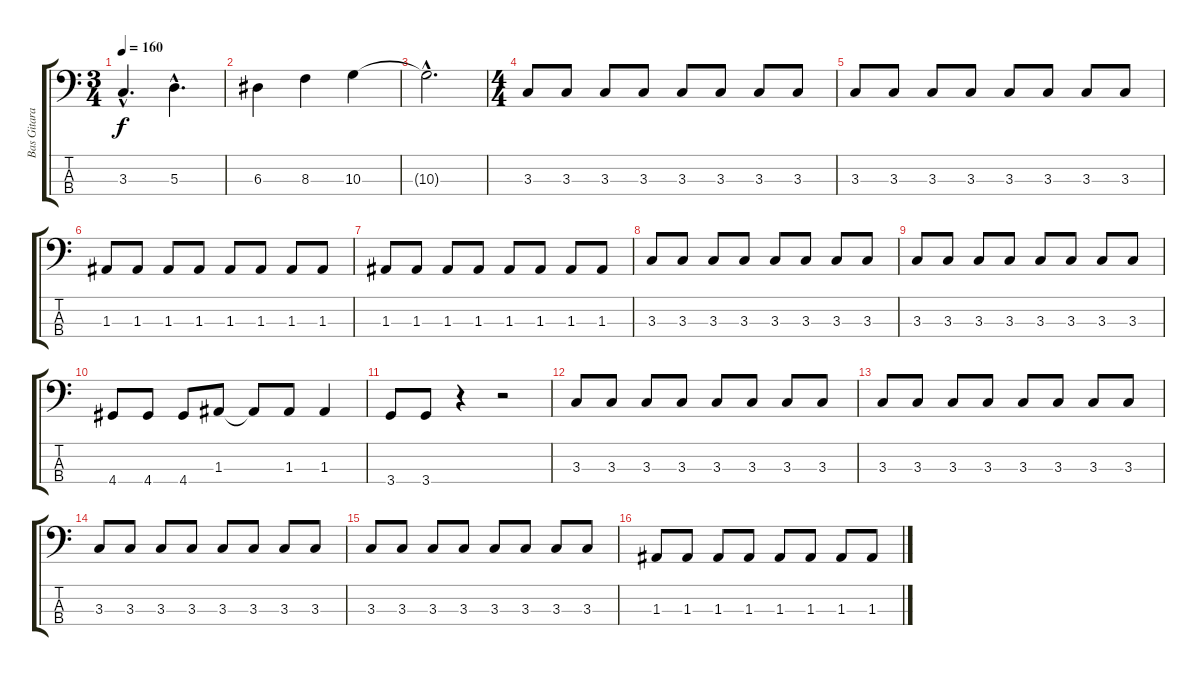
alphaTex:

\track ("Bas Gitara" "Bas Gitara") {instrument electricbassfinger}
\staff {score tabs}
\tuning (G2 D2 A1 E1) {hide}
\ts (3 4)
\tempo 160
\clef f4
\ks c
3.3{hac}.4{d dy f} 5.3{hac}.4{d} |
6.3.4 8.3.4 10.3.4 |
10.3{hac t}.2{d} |
\ts (4 4)
3.3.8 3.3.8 3.3.8 3.3.8 3.3.8 3.3.8 3.3.8 3.3.8 |
3.3.8 3.3.8 3.3.8 3.3.8 3.3.8 3.3.8 3.3.8 3.3.8 |
1.3.8 1.3.8 1.3.8 1.3.8 1.3.8 1.3.8 1.3.8 1.3.8 |
1.3.8 1.3.8 1.3.8 1.3.8 1.3.8 1.3.8 1.3.8 1.3.8 |
3.3.8 3.3.8 3.3.8 3.3.8 3.3.8 3.3.8 3.3.8 3.3.8 |
3.3.8 3.3.8 3.3.8 3.3.8 3.3.8 3.3.8 3.3.8 3.3.8 |
4.4.8 4.4.8 4.4.8 1.3.8 1.3{t}.8 1.3.8 1.3.4 |
3.4.8 3.4.8 r.4 r.2 |
3.3.8 3.3.8 3.3.8 3.3.8 3.3.8 3.3.8 3.3.8 3.3.8 |
3.3.8 3.3.8 3.3.8 3.3.8 3.3.8 3.3.8 3.3.8 3.3.8 |
3.3.8 3.3.8 3.3.8 3.3.8 3.3.8 3.3.8 3.3.8 3.3.8 |
3.3.8 3.3.8 3.3.8 3.3.8 3.3.8 3.3.8 3.3.8 3.3.8 |
1.3.8 1.3.8 1.3.8 1.3.8 1.3.8 1.3.8 1.3.8 1.3.8
